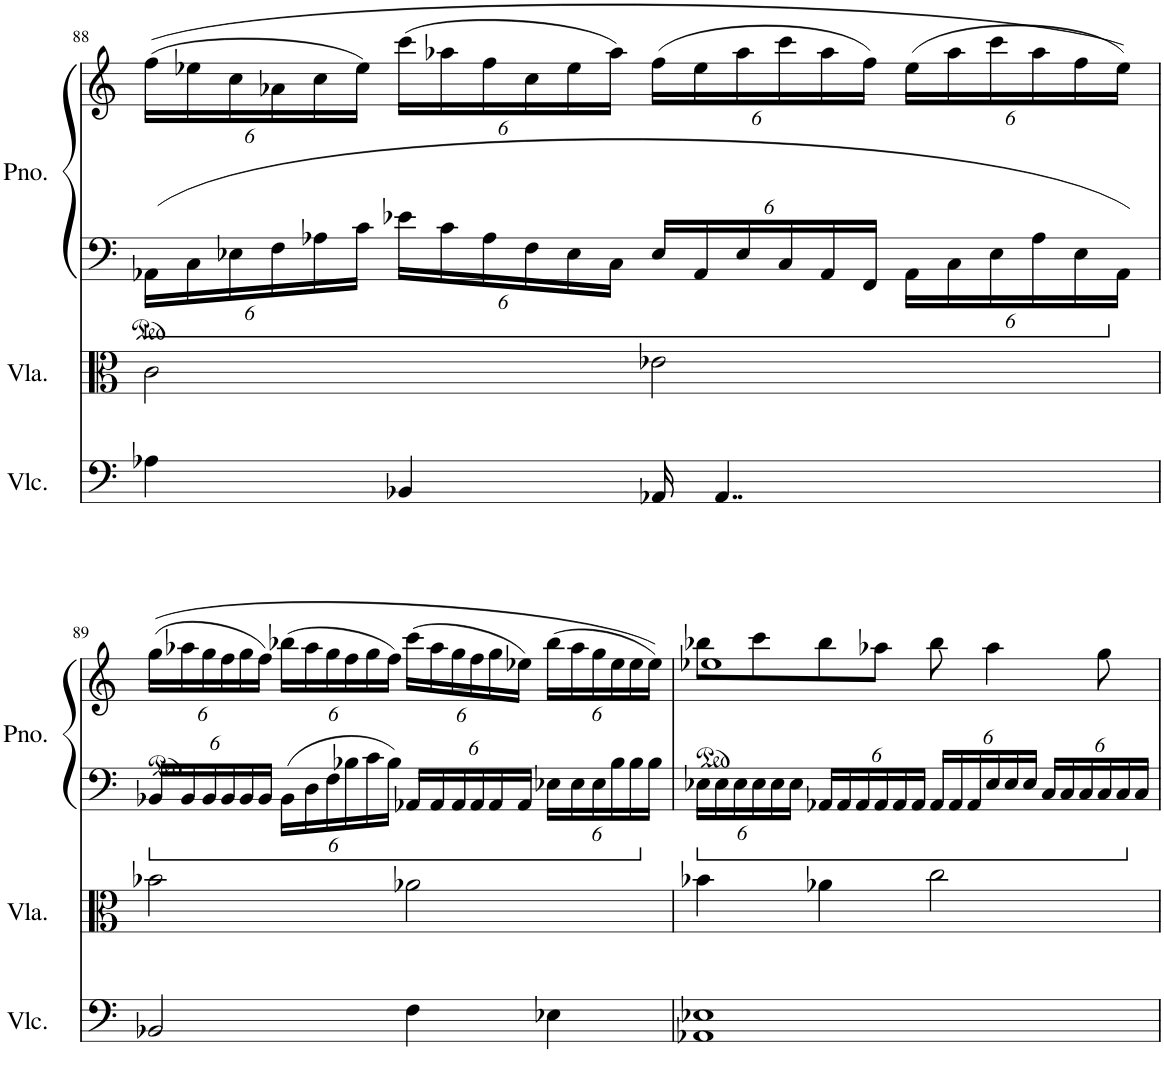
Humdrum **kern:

**kern	**kern	**kern	**kern
*part3	*part2	*part1	*part1
*staff4	*staff3	*staff2	*staff1
*I"Violoncello	*I"Viola	*I"Piano	*
*I'Vlc.	*I'Vla.	*I'Pno.	*
!!LO:PB:g=z
*clefF4	*clefC3	*clefF4	*clefG2
*k[]	*k[]	*k[]	*k[]
*M4/4	*M4/4	*M4/4	*M4/4
*	*	*Xbrackettup	*Xbrackettup
=88	=88	=88	=88
4A-X\	2c\	24AA-X\LL	((24ff\LL
.	.	24C\	24ee-X\
.	.	24E-X\	24cc\
.	.	24F\	24a-X\
.	.	24A-X\	24cc\
.	.	24c\JJ	24ee-\JJ)
4BB-X/	.	24e-X\LL	(24ccc\LL
.	.	24c\	24aa-X\
.	.	24A-\	24ff\
.	.	24F\	24cc\
.	.	24E-\	24ee-\
.	.	24C\JJ	24aa-\JJ)
16AA-X/	2e-X\	24E-/LL	(24ff\LL
.	.	24AA-/	24ee-\
4..AA-/	.	.	.
.	.	24E-/	24aa-\
.	.	24C/	24ccc\
.	.	24AA-/	24aa-\
.	.	24FF/JJ	24ff\JJ)
.	.	24AA-\LL	(24ee-\LL
.	.	24C\	24aa-\
.	.	24E-\	24ccc\
.	.	24A-\	24aa-\
.	.	24E-\	24ff\
.	.	24AA-\JJ	24ee-\JJ))
!!LO:LB:g=z
=89	=89	=89	=89
2BB-X/	2b-X\	24BB-X/LL	((24gg\LL
.	.	24BB-/	24aa-X\
.	.	24BB-/	24gg\
.	.	24BB-/	24ff\
.	.	24BB-/	24gg\
.	.	24BB-/JJ	24ff\JJ)
.	.	24BB-\LL	(24bb-X\LL
.	.	24D\	24aa-\
.	.	24F\	24gg\
.	.	24B-X\	24ff\
.	.	24c\	24gg\
.	.	24B-\JJ	24ff\JJ)
4F\	2a-X\	24AA-X/LL	(24ccc\LL
.	.	24AA-/	24aa-\
.	.	24AA-/	24gg\
.	.	24AA-/	24ff\
.	.	24AA-/	24gg\
.	.	24AA-/JJ	24ee-X\JJ)
4E-X\	.	24E-X\LL	(24bb-\LL
.	.	24E-\	24aa-\
.	.	24E-\	24gg\
.	.	24B-\	24ee-\
.	.	24B-\	24ee-\
.	.	24B-\JJ	24ee-\JJ))
=90	=90	=90	=90
*	*	*	*^
1AA-X 1E-X	4b-X\	24E-X\LL	1ee-X	8bb-X\L
.	.	24E-\	.	.
.	.	24E-\	.	.
.	.	24E-\	.	8ccc\
.	.	24E-\	.	.
.	.	24E-\JJ	.	.
.	4a-X\	24AA-X/LL	.	8bb-\
.	.	24AA-/	.	.
.	.	24AA-/	.	.
.	.	24AA-/	.	8aa-X\J
.	.	24AA-/	.	.
.	.	24AA-/JJ	.	.
.	2cc\	24AA-/LL	.	8bb-\
.	.	24AA-/	.	.
.	.	24AA-/	.	.
.	.	24E-/	.	4aa-\
.	.	24E-/	.	.
.	.	24E-/JJ	.	.
.	.	24C/LL	.	.
.	.	24C/	.	.
.	.	24C/	.	.
.	.	24C/	.	8gg\
.	.	24C/	.	.
.	.	24C/JJ	.	.
*	*	*	*v	*v
=	=	=	=
*-	*-	*-	*-
